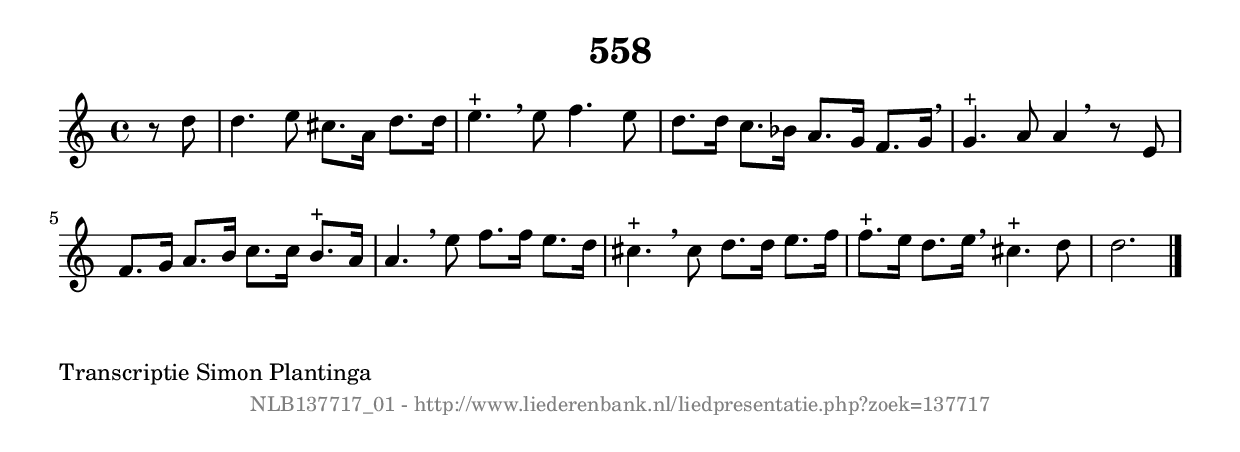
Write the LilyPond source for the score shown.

%
% produced by wce2krn 1.64 (7 June 2014)
%
\version"2.16"
#(append! paper-alist '(("long" . (cons (* 210 mm) (* 2000 mm)))))
#(set-default-paper-size "long")
sb = {\breathe}
mBreak = {\breathe }
bBreak = {\breathe }
x = {\once\override NoteHead #'style = #'cross }
gl=\glissando
itime={\override Staff.TimeSignature #'stencil = ##f }
ficta = {\once\set suggestAccidentals = ##t}
fine = {\once\override Score.RehearsalMark #'self-alignment-X = #1 \mark \markup {\italic{Fine}}}
dc = {\once\override Score.RehearsalMark #'self-alignment-X = #1 \mark \markup {\italic{D.C.}}}
dcf = {\once\override Score.RehearsalMark #'self-alignment-X = #1 \mark \markup {\italic{D.C. al Fine}}}
dcc = {\once\override Score.RehearsalMark #'self-alignment-X = #1 \mark \markup {\italic{D.C. al Coda}}}
ds = {\once\override Score.RehearsalMark #'self-alignment-X = #1 \mark \markup {\italic{D.S.}}}
dsf = {\once\override Score.RehearsalMark #'self-alignment-X = #1 \mark \markup {\italic{D.S. al Fine}}}
dsc = {\once\override Score.RehearsalMark #'self-alignment-X = #1 \mark \markup {\italic{D.S. al Coda}}}
pv = {\set Score.repeatCommands = #'((volta "1"))}
sv = {\set Score.repeatCommands = #'((volta "2"))}
tv = {\set Score.repeatCommands = #'((volta "3"))}
qv = {\set Score.repeatCommands = #'((volta "4"))}
xv = {\set Score.repeatCommands = #'((volta #f))}
\header{ tagline = ""
title = "558"
}
\score {{
\key d \dorian
\relative g'
{
\set melismaBusyProperties = #'()
\partial 32*8
\time 4/4
\tempo 4=120
\override Score.MetronomeMark #'transparent = ##t
\override Score.RehearsalMark #'break-visibility = #(vector #t #t #f)
r8 d'8 | d4. e8 cis8. a16 d8. d16 | e4.^"+" \sb e8 f4. e8 | d8. d16 c8. bes16 a8. g16 f8. g16 \sb | g4.^"+" a8 a4 \bar ":|:" \bBreak
r8 e8 | f8. g16 a8. b16 c8. c16 b8.^"+" a16 | a4. \sb e'8 f8. f16 e8. d16 | cis4.^"+" \sb cis8 d8. d16 e8. f16 | f8.^"+" e16 d8. e16 \sb cis4.^"+" d8 | d2. \bar "|."
 }}
 \midi { }
 \layout {
            indent = 0.0\cm
}
}
\markup { \wordwrap-string #" 
Transcriptie Simon Plantinga
"}
\markup { \vspace #0 } \markup { \with-color #grey \fill-line { \center-column { \smaller "NLB137717_01 - http://www.liederenbank.nl/liedpresentatie.php?zoek=137717" } } }
